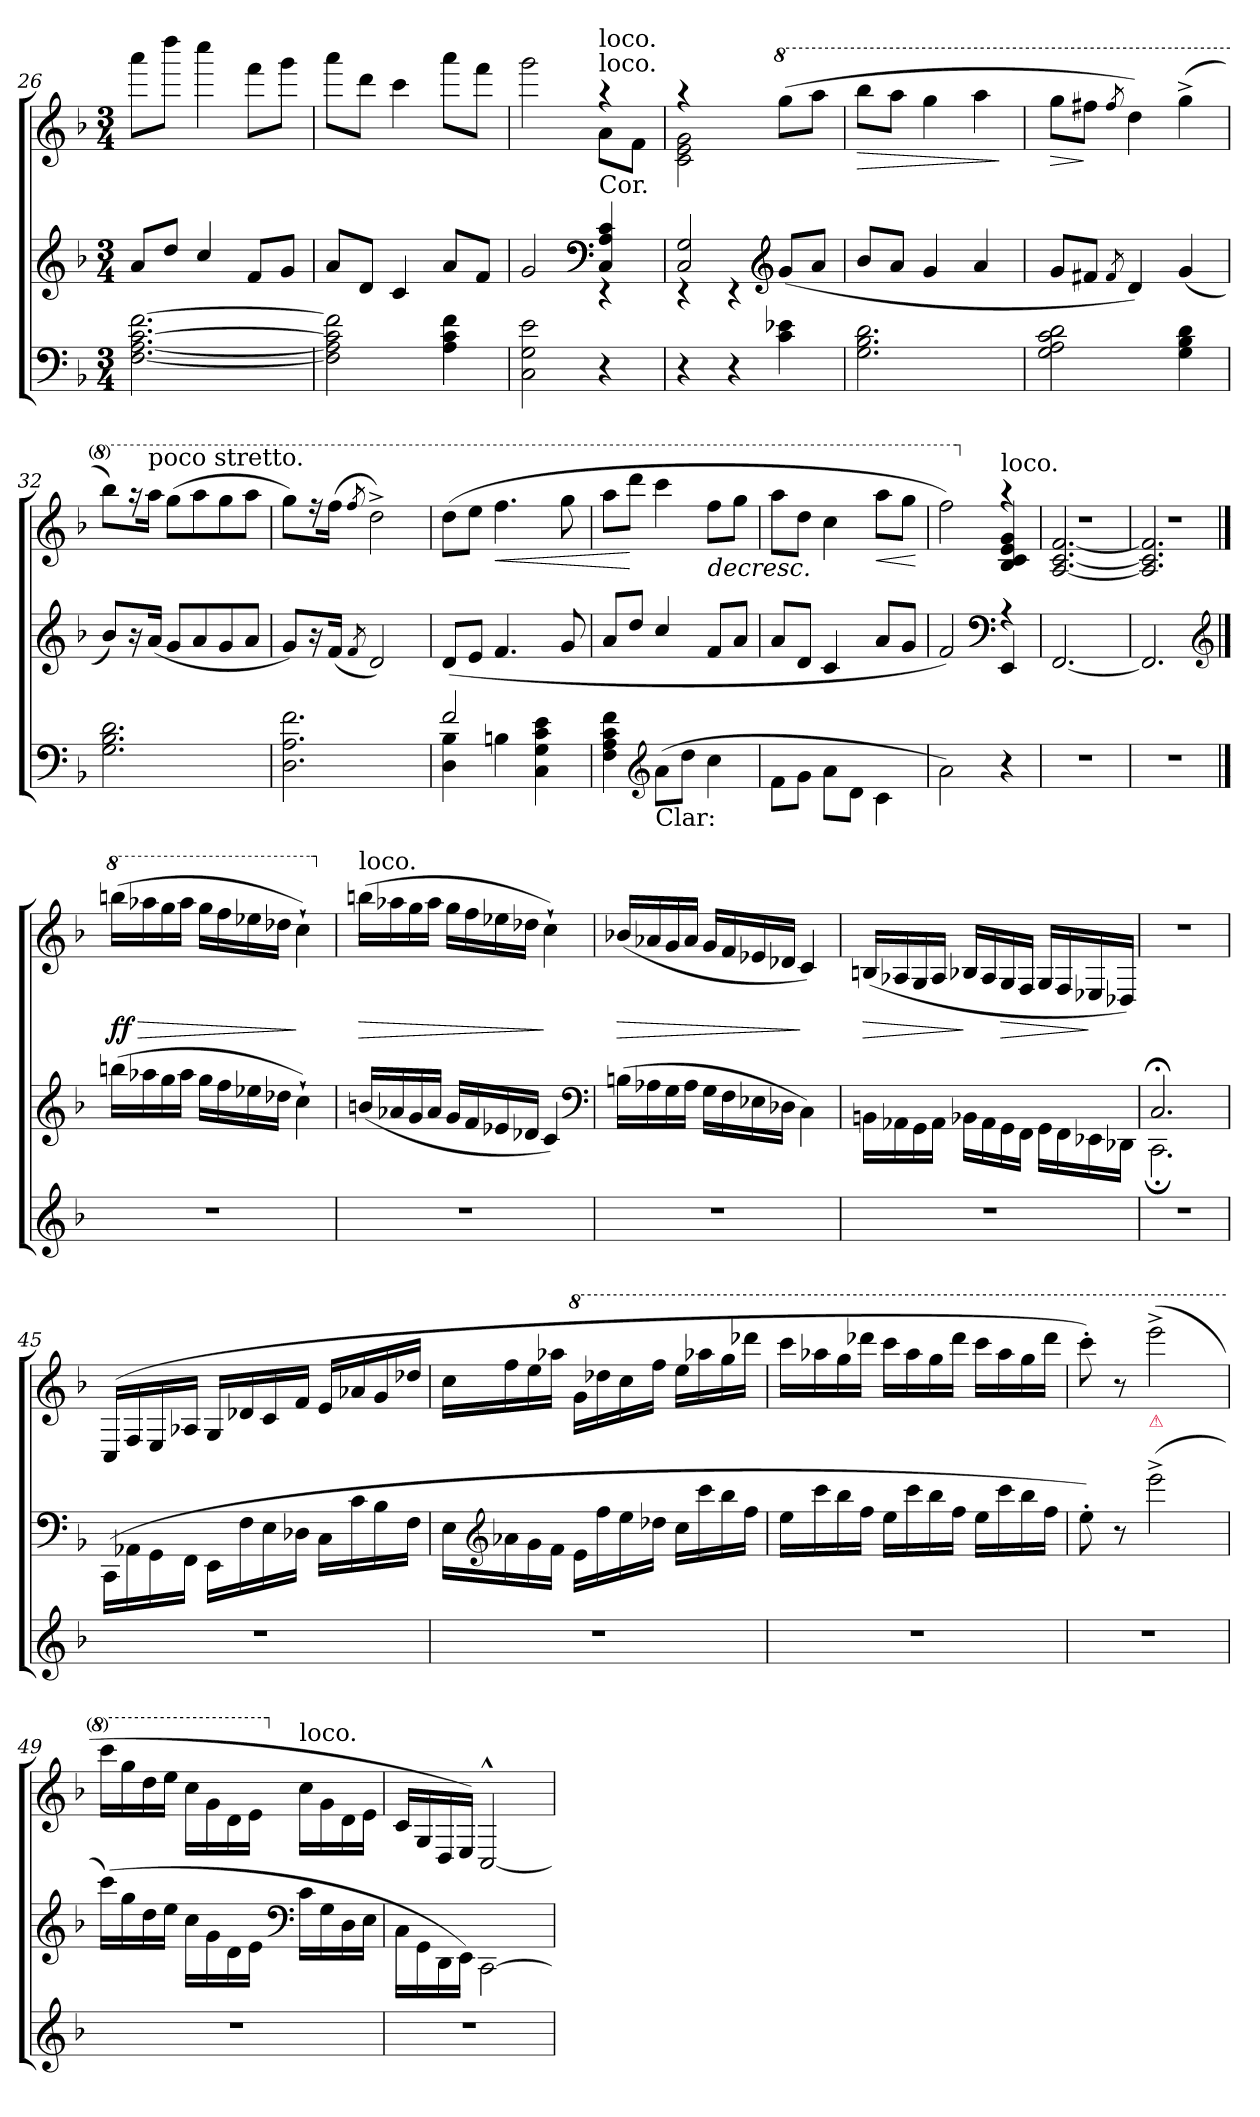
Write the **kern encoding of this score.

**kern	**kern	**kern	**dynam
*part3	*part2	*part1	*part1
*staff3	*staff2	*staff1	*staff1
*clefF4	*clefG2	*clefG2	*
*k[b-]	*k[b-]	*k[b-]	*
*M3/4	*M3/4	*M3/4	*
=26	=26	=26	=26
[2.F! [2.A! [2.c! [2.f!	8a/L	8aaaL	.
.	8dd/J	8ddddJ	.
.	4cc/	4cccc	.
.	8fL	8fffL	.
.	8gJ	8gggJ	.
=27	=27	=27	=27
2F!] 2A!] 2c!] 2f!]	8aL	8aaaL	.
.	8dJ	8dddJ	.
.	4c	4ccc	.
4A! 4c! 4f!	8aL	8aaaL	.
.	8fJ	8fffJ	.
=28	=28	=28	=28
*	*^	*^	*
2C! 2G! 2e!	2ryy	2g/	2ggg\	2rAyy	.
*	*clefF4	*	*	*	*
!	!	!	!LO:TX:a:t=loco.	!	!
!	!	!	!LO:TX:a:t=loco.	!	!
!	!	!	!LO:TX:b:t=Cor.	!	!
4r	4C! 4A! 4c!	4r	4raa	8a!\L	.
.	.	.	.	8f!\J	.
=29	=29	=29	=29	=29	=29
4r	2C! 2G!	4rEE	4raa	2c! 2e! 2g!	.
4r	.	4rEE	4rcccyy	.	.
*	*clefG2	*	*	*	*
*	*	*	*8va	*	*
4c! 4e-X!	4rcccyy	(8g/L	(8ggg\L	4rAyy	.
.	.	8a/J	8aaaJ	.	.
*	*v	*v	*	*	*
*	*	*v	*v	*
=30	=30	=30	=30
2.G! 2.B-! 2.d!	8b-L	8bbb-L	>
.	8aJ	8aaaJ	.
.	4g	4ggg	.
.	4a	4aaa	.
.	.	.	]
=31	=31	=31	=31
2G! 2A! 2c! 2d!	8gL	8gggL	>
.	8f#XJ	8fff#XJ	]
.	8qf#/	8qfff#/	.
.	4d)	4ddd)	.
4G! 4B-! 4d!	(4g	(4ggg^<	.
=32	=32	=32	=32
2.G! 2.B-! 2.d!	8b-L)	8bbb-L)	.
.	16r	16r	.
!	!	!LO:TX:a:t=poco stretto.	!
.	(16aJk	16aaaJk	.
.	8gL	(8gggL	.
.	8a	8aaa	.
.	8g	8ggg	.
.	8aJ	8aaaJ	.
=33	=33	=33	=33
2.D! 2.A! 2.f!	8gL)	8gggL)	.
.	16r	16r	.
.	(16fJk	(16fffJk	.
.	8qf/	8qfff/	.
.	2d)	2ddd^<)	.
=34	=34	=34	=34
*^	*	*	*
2f!	4D! 4B-!	(<8dL	(8dddL	.
.	.	8eJ	8eeeJ	.
.	4Bn!	4.f	4.fff	<
4ryy	4C! 4G! 4c! 4e!	.	.	.
.	.	8g	8ggg	.
*v	*v	*	*	*
=35	=35	=35	=35
4F! 4A! 4c! 4f!	8a/L	8aaaL	.
.	8dd/J	8ddddJ	[
*clefG2	*	*	*
!LO:TX:b:t=Clar&colon;	!	!	!
(>8a!\L	4cc/	4cccc	.
8dd!\J	.	.	.
4cc!	8fL	8fffL	>
.	8aJ	8gggJ	.
=36	=36	=36	=36
8f!\L	8aL	8aaaL	.
8g!\J	8dJ	8dddJ	.
8a!\L	4c	4ccc	.
8d!\J	.	.	.
!	!	!	!LO:HP:b
4c!\	8aL	8aaaL	<
.	8gJ	8gggJ	]
.	.	.	[
=37	=37	=37	=37
*	*^	*^	*
2a!\)	2f)	2rFyy	2fff\)	2rFyy	.
*	*clefF4	*	*	*	*
*	*	*	*X8va	*	*
!	!	!	!LO:TX:a:t=loco.	!	!
4r	4rA	4EE!/	4raa	4B-!/ 4c!/ 4e!/ 4g!/	.
=38	=38	=38	=38	=38	=38
!	!LO:N:vis=2	!	!	!	!
*	*v	*v	*	*	*
2.r	[2.FF!	2.r	[2.A!/ [2.c!/ [2.f!/	.
=39	=39	=39	=39	=39
2.r	2.FF!]	2.r	2.A!]/ 2.c!]/ 2.f!]/	.
*	*	*v	*v	*
*	*clefG2	*	*
==40	==40	==40	==40
*	*	*8va	*
*	*	*MM69	*
2.r	(16bbnLL	(16bbbnLL	> ff
.	16aa-X	16aaa-X	.
.	16gg	16ggg	.
.	16aa-JJ	16aaa-JJ	.
.	16ggLL	16gggLL	.
.	16ff	16fff	.
.	16ee-X	16eee-X	.
.	16dd-XJJ	16ddd-XJJ	.
.	4cc`>)	4ccc`>)	]
=41	=41	=41	=41
*	*	*X8va	*
!	!	!LO:TX:a:t=loco.	!
2.r	(16bnLL	(16bbnLL	>
.	16a-X	16aa-X	.
.	16g	16gg	.
.	16a-JJ	16aa-JJ	.
.	16gLL	16ggLL	.
.	16f	16ff	.
.	16e-X	16ee-X	.
.	16d-XJJ	16dd-XJJ	.
.	4c)	4cc`>)	]
*	*clefF4	*	*
=42	=42	=42	=42
2.r	(>16BnLL	(16b-XLL	>
.	16A-X	16a-X	.
.	16G	16g	.
.	16A-JJ	16a-JJ	.
.	16GLL	16gLL	.
.	16F	16f	.
.	16E-X	16e-X	.
.	16D-XJJ	16d-XJJ	.
.	4C\)	4c)	]
=43	=43	=43	=43
2.r	16BBn\LL	(>16Bn/LL	>
.	16AA-X\	16A-X	.
.	16GG\	16G/	.
.	16AA-\JJ	16A-/JJ	.
.	16BB-X\LL	16B-XLL	]
.	16AA-\	16A-/	.
.	16GG\	16G/	>
.	16FF\JJ	16F/JJ	.
.	16GG\LL	16G/LL	.
.	16FF\	16F/	.
.	16EE-X\	16E-X/	]
.	16DD-X\JJ	16D-XJJ)	.
=44	=44	=44	=44
*	*^	*	*
2.r	2.C;<	2.CC;<	2.r	.
*	*v	*v	*	*
=45	=45	=45	=45
2.r	(<16CC\LL	(>16C/LL	.
.	16AA-X\	16F/	.
.	16GG\	16E/	.
.	16FF\JJ	16A-XJJ	.
.	16EE\LL	16G/LL	.
.	16F\	16d-X	.
.	16E\	16c	.
.	16D-X\JJ	16fJJ	.
.	16CLL	16eLL	.
.	16c	16a-X	.
.	16B-	16g	.
.	16FJJ	16dd-XJJ	.
=46	=46	=46	=46
2.r	16E\LL	16ccLL	.
*	*clefG2	*	*
.	16a-X\	16ff	.
.	16g\	16ee	.
.	16f\JJ	16aa-XJJ	.
*	*	*8va	*
.	16eLL	16ggLL	.
.	16ff	16ddd-X	.
.	16ee	16ccc	.
.	16dd-XJJ	16fffJJ	.
.	16ccLL	16eeeLL	.
.	16ccc	16aaa-X	.
.	16bb-	16ggg	.
.	16ffJJ	16dddd-XJJ	.
=47	=47	=47	=47
2.r	16eeLL	16ccccLL	.
.	16ccc	16aaa-X	.
.	16bb-	16ggg	.
.	16ffJJ	16dddd-XJJ	.
.	16eeLL	16ccccLL	.
.	16ccc	16aaa-	.
.	16bb-	16ggg	.
.	16ffJJ	16dddd-JJ	.
.	16eeLL	16ccccLL	.
.	16ccc	16aaa-	.
.	16bb-	16ggg	.
.	16ffJJ	16dddd-JJ	.
=48	=48	=48	=48
2.r	8ee'>)	8cccc'>)	.
.	8r	8r	.
!	!	!LO:TX:b:color=crimson:t=⚠	!
.	(2eee^<	(2eeee^<	.
=49	=49	=49	=49
2.r	(<16cccLL)	16ccccLL	.
.	16gg	16ggg	.
.	16dd	16ddd	.
.	16eeJJ	16eeeJJ	.
.	16cc\LL	16ccc\LL	.
.	16g\	16gg\	.
.	16d\	16dd\	.
.	16e\JJ	16ee\JJ	.
*	*clefF4	*	*
*	*	*X8va	*
!	!	!LO:TX:a:t=loco.	!
.	16cLL	16cc\LL	.
.	16G	16g\	.
.	16D	16d\	.
.	16EJJ	16e\JJ	.
=50	=50	=50	=50
2.r	16C\LL	16c/LL	.
.	16GG\	16G/	.
.	16DD\	16D/	.
.	16EE\JJ)	16E/JJ)	.
.	[2CC\	[2C^^>/	.
=	=	=	=
*-	*-	*-	*-
